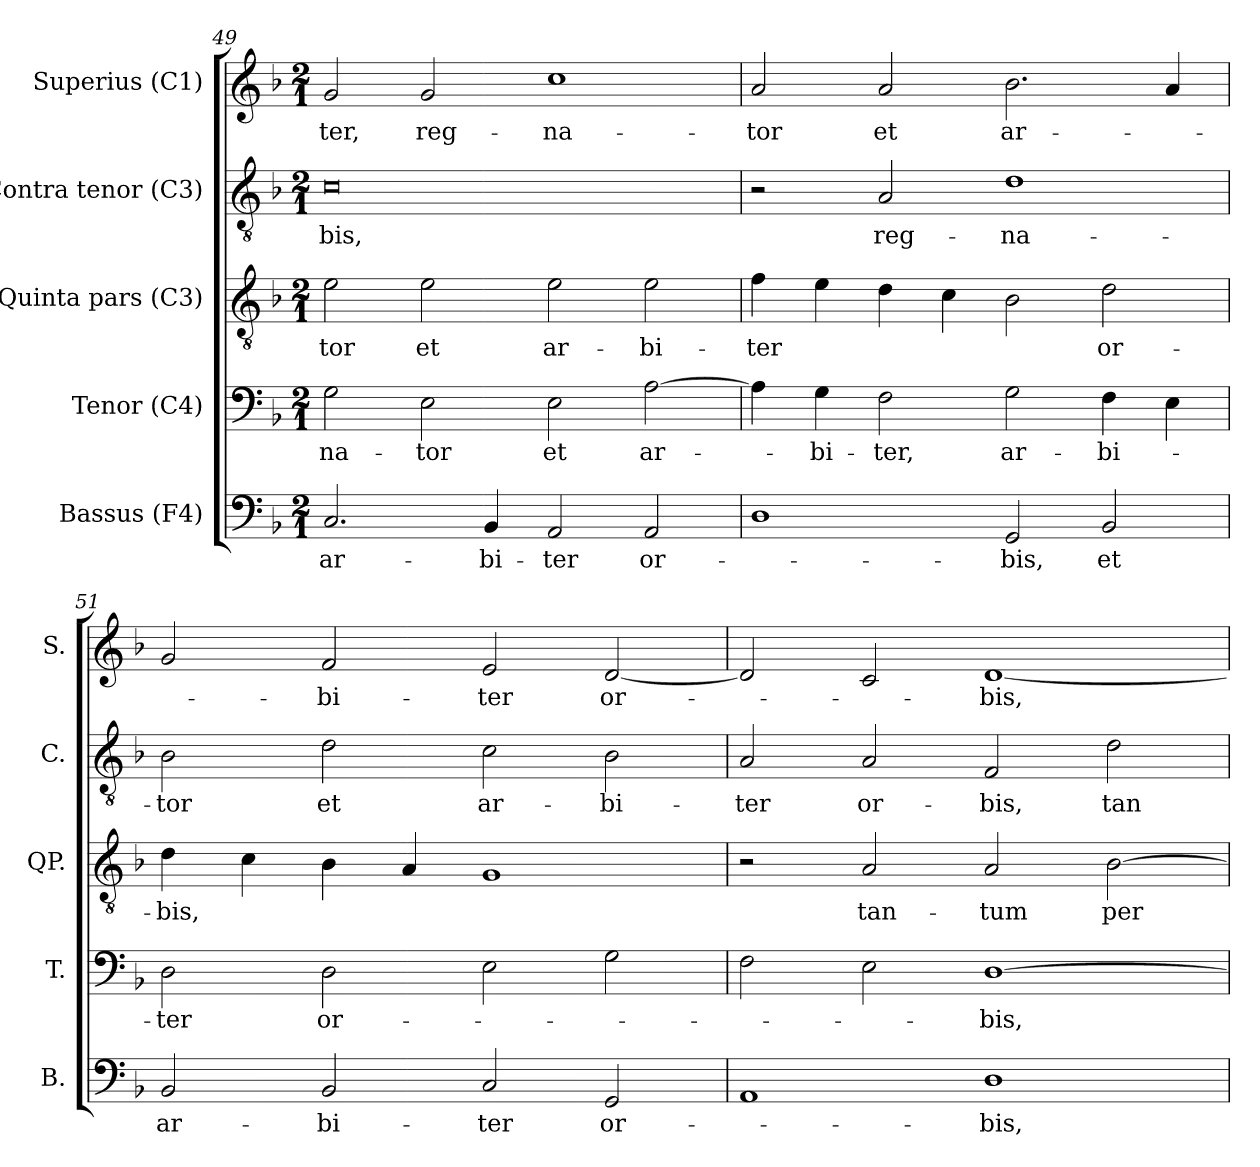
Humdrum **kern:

**kern	**text	**kern	**text	**kern	**text	**kern	**text	**kern	**text
*part5	*part5	*part4	*part4	*part3	*part3	*part2	*part2	*part1	*part1
*staff5	*staff5	*staff4	*staff4	*staff3	*staff3	*staff2	*staff2	*staff1	*staff1
*I"Bassus (F4)	*	*I"Tenor (C4)	*	*I"Quinta pars (C3)	*	*I"Contra tenor (C3)	*	*I"Superius (C1)	*
*I'B.	*	*I'T.	*	*I'QP.	*	*I'C.	*	*I'S.	*
!!LO:PB:g=z
*clefF4	*	*clefF4	*	*clefGv2	*	*clefGv2	*	*clefG2	*
*	*	*ITrd7c12	*	*ITrd7c12	*	*ITrd7c12	*	*	*
*k[b-]	*	*k[b-]	*	*k[b-]	*	*k[b-]	*	*k[b-]	*
*F:	*	*F:	*	*F:	*	*F:	*	*F:	*
*M2/1	*	*M2/1	*	*M2/1	*	*M2/1	*	*M2/1	*
=49	=49	=49	=49	=49	=49	=49	=49	=49	=49
!	!LO:LY:b:color=#000000	!	!	!	!	!	!	!	!
!	!	!	!LO:LY:b:color=#000000	!	!	!	!	!	!
!	!	!	!	!	!LO:LY:b:color=#000000	!	!	!	!
!	!	!	!	!	!	!	!LO:LY:b:color=#000000	!	!
!	!	!	!	!	!	!	!	!	!LO:LY:b:color=#000000
2.Ci/	ar-	2GGi\	-na-	2Ei\	-tor	0Ci	-bis,	2gi/	-ter,
!	!	!	!LO:LY:b:color=#000000	!	!	!	!	!	!
!	!	!	!	!	!LO:LY:b:color=#000000	!	!	!	!
!	!	!	!	!	!	!	!	!	!LO:LY:b:color=#000000
.	.	2EEi\	-tor	2Ei\	et	.	.	2gi/	reg-
!	!LO:LY:b:color=#000000	!	!	!	!	!	!	!	!
4BB-i/	-bi-	.	.	.	.	.	.	.	.
!	!LO:LY:b:color=#000000	!	!	!	!	!	!	!	!
!	!	!	!LO:LY:b:color=#000000	!	!	!	!	!	!
!	!	!	!	!	!LO:LY:b:color=#000000	!	!	!	!
!	!	!	!	!	!	!	!	!	!LO:LY:b:color=#000000
2AAi/	-ter	2EEi\	et	2Ei\	ar-	.	.	1cci	-na-
!	!LO:LY:b:color=#000000	!	!	!	!	!	!	!	!
!	!	!	!LO:LY:b:color=#000000	!	!	!	!	!	!
!	!	!	!	!	!LO:LY:b:color=#000000	!	!	!	!
2AAi/	or-	[2AAi\	ar-	2Ei\	-bi-	.	.	.	.
=50	=50	=50	=50	=50	=50	=50	=50	=50	=50
!	!	!	!	!	!LO:LY:b:color=#000000	!	!	!	!
!	!	!	!	!	!	!	!	!	!LO:LY:b:color=#000000
1Di	.	4AAi\]	.	4Fi\	-ter	2r	.	2ai/	-tor
!	!	!	!LO:LY:b:color=#000000	!	!	!	!	!	!
.	.	4GGi\	-bi-	4Ei\	.	.	.	.	.
!	!	!	!LO:LY:b:color=#000000	!	!	!	!	!	!
!	!	!	!	!	!	!	!LO:LY:b:color=#000000	!	!
!	!	!	!	!	!	!	!	!	!LO:LY:b:color=#000000
.	.	2FFi\	-ter,	4Di\	.	2AAi/	reg-	2ai/	et
.	.	.	.	4Ci\	.	.	.	.	.
!	!LO:LY:b:color=#000000	!	!	!	!	!	!	!	!
!	!	!	!LO:LY:b:color=#000000	!	!	!	!	!	!
!	!	!	!	!	!	!	!LO:LY:b:color=#000000	!	!
!	!	!	!	!	!	!	!	!	!LO:LY:b:color=#000000
2GGi/	-bis,	2GGi\	ar-	2BB-i\	.	1Di	-na-	2.b-i\	ar-
!	!LO:LY:b:color=#000000	!	!	!	!	!	!	!	!
!	!	!	!LO:LY:b:color=#000000	!	!	!	!	!	!
!	!	!	!	!	!LO:LY:b:color=#000000	!	!	!	!
2BB-i/	et	4FFi\	-bi-	2Di\	or-	.	.	.	.
.	.	4EEi\	.	.	.	.	.	4ai/	.
=51	=51	=51	=51	=51	=51	=51	=51	=51	=51
!	!LO:LY:b:color=#000000	!	!	!	!	!	!	!	!
!	!	!	!LO:LY:b:color=#000000	!	!	!	!	!	!
!	!	!	!	!	!LO:LY:b:color=#000000	!	!	!	!
!	!	!	!	!	!	!	!LO:LY:b:color=#000000	!	!
2BB-i/	ar-	2DDi\	-ter	4Di\	-bis,	2BB-i\	-tor	2gi/	.
.	.	.	.	4Ci\	.	.	.	.	.
!	!LO:LY:b:color=#000000	!	!	!	!	!	!	!	!
!	!	!	!LO:LY:b:color=#000000	!	!	!	!	!	!
!	!	!	!	!	!	!	!LO:LY:b:color=#000000	!	!
!	!	!	!	!	!	!	!	!	!LO:LY:b:color=#000000
2BB-i/	-bi-	2DDi\	or-	4BB-i\	.	2Di\	et	2fi/	-bi-
.	.	.	.	4AAi/	.	.	.	.	.
!	!LO:LY:b:color=#000000	!	!	!	!	!	!	!	!
!	!	!	!	!	!	!	!LO:LY:b:color=#000000	!	!
!	!	!	!	!	!	!	!	!	!LO:LY:b:color=#000000
2Ci/	-ter	2EEi\	.	1GGi	.	2Ci\	ar-	2ei/	-ter
!	!LO:LY:b:color=#000000	!	!	!	!	!	!	!	!
!	!	!	!	!	!	!	!LO:LY:b:color=#000000	!	!
!	!	!	!	!	!	!	!	!	!LO:LY:b:color=#000000
2GGi/	or-	2GGi\	.	.	.	2BB-i\	-bi-	[2di/	or-
=52	=52	=52	=52	=52	=52	=52	=52	=52	=52
!	!	!	!	!	!	!	!LO:LY:b:color=#000000	!	!
1AAi	.	2FFi\	.	2r	.	2AAi/	-ter	2di/]	.
!	!	!	!	!	!LO:LY:b:color=#000000	!	!	!	!
!	!	!	!	!	!	!	!LO:LY:b:color=#000000	!	!
.	.	2EEi\	.	2AAi/	tan-	2AAi/	or-	2ci/	.
!	!LO:LY:b:color=#000000	!	!	!	!	!	!	!	!
!	!	!	!LO:LY:b:color=#000000	!	!	!	!	!	!
!	!	!	!	!	!LO:LY:b:color=#000000	!	!	!	!
!	!	!	!	!	!	!	!LO:LY:b:color=#000000	!	!
!	!	!	!	!	!	!	!	!	!LO:LY:b:color=#000000
1Di	-bis,	[1DDi	-bis,	2AAi/	-tum	2FFi/	-bis,	[1di	-bis,
!	!	!	!	!	!LO:LY:b:color=#000000	!	!	!	!
!	!	!	!	!	!	!	!LO:LY:b:color=#000000	!	!
.	.	.	.	[2BB-i\	per-	2Di\	tan-	.	.
=	=	=	=	=	=	=	=	=	=
*-	*-	*-	*-	*-	*-	*-	*-	*-	*-
